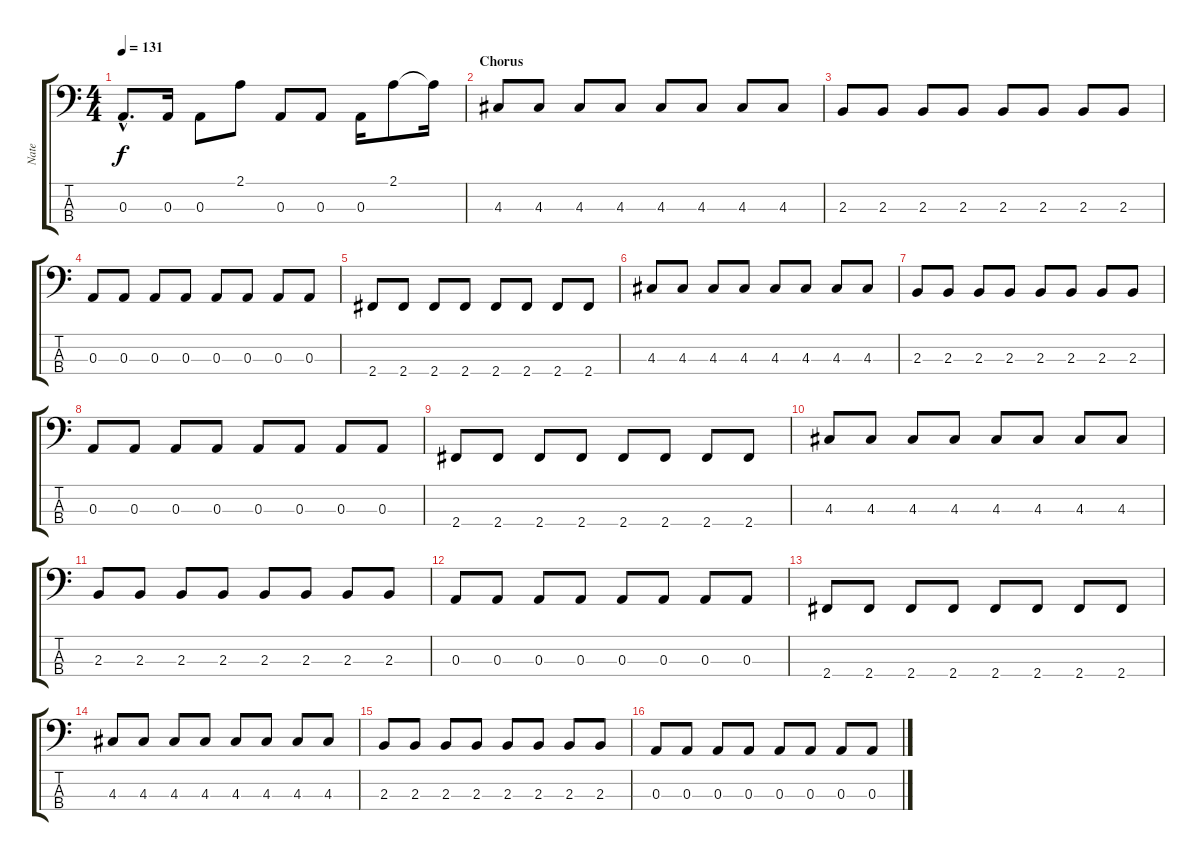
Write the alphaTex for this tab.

\track ("Nate" "Nate") {instrument electricbassfinger}
\staff {score tabs}
\tuning (G2 D2 A1 E1) {hide}
\ts (4 4)
\tempo 131
\clef f4
\ks c
0.3{hac}.8{d dy f} 0.3.16 0.3.8 2.1.8 0.3.8 0.3.8 0.3.16 2.1.8 2.1{t}.16 |
\section ("" "Chorus")
4.3.8 4.3.8 4.3.8 4.3.8 4.3.8 4.3.8 4.3.8 4.3.8 |
2.3.8 2.3.8 2.3.8 2.3.8 2.3.8 2.3.8 2.3.8 2.3.8 |
0.3.8 0.3.8 0.3.8 0.3.8 0.3.8 0.3.8 0.3.8 0.3.8 |
2.4.8 2.4.8 2.4.8 2.4.8 2.4.8 2.4.8 2.4.8 2.4.8 |
4.3.8 4.3.8 4.3.8 4.3.8 4.3.8 4.3.8 4.3.8 4.3.8 |
2.3.8 2.3.8 2.3.8 2.3.8 2.3.8 2.3.8 2.3.8 2.3.8 |
0.3.8 0.3.8 0.3.8 0.3.8 0.3.8 0.3.8 0.3.8 0.3.8 |
2.4.8 2.4.8 2.4.8 2.4.8 2.4.8 2.4.8 2.4.8 2.4.8 |
4.3.8 4.3.8 4.3.8 4.3.8 4.3.8 4.3.8 4.3.8 4.3.8 |
2.3.8 2.3.8 2.3.8 2.3.8 2.3.8 2.3.8 2.3.8 2.3.8 |
0.3.8 0.3.8 0.3.8 0.3.8 0.3.8 0.3.8 0.3.8 0.3.8 |
2.4.8 2.4.8 2.4.8 2.4.8 2.4.8 2.4.8 2.4.8 2.4.8 |
4.3.8 4.3.8 4.3.8 4.3.8 4.3.8 4.3.8 4.3.8 4.3.8 |
2.3.8 2.3.8 2.3.8 2.3.8 2.3.8 2.3.8 2.3.8 2.3.8 |
0.3.8 0.3.8 0.3.8 0.3.8 0.3.8 0.3.8 0.3.8 0.3.8
